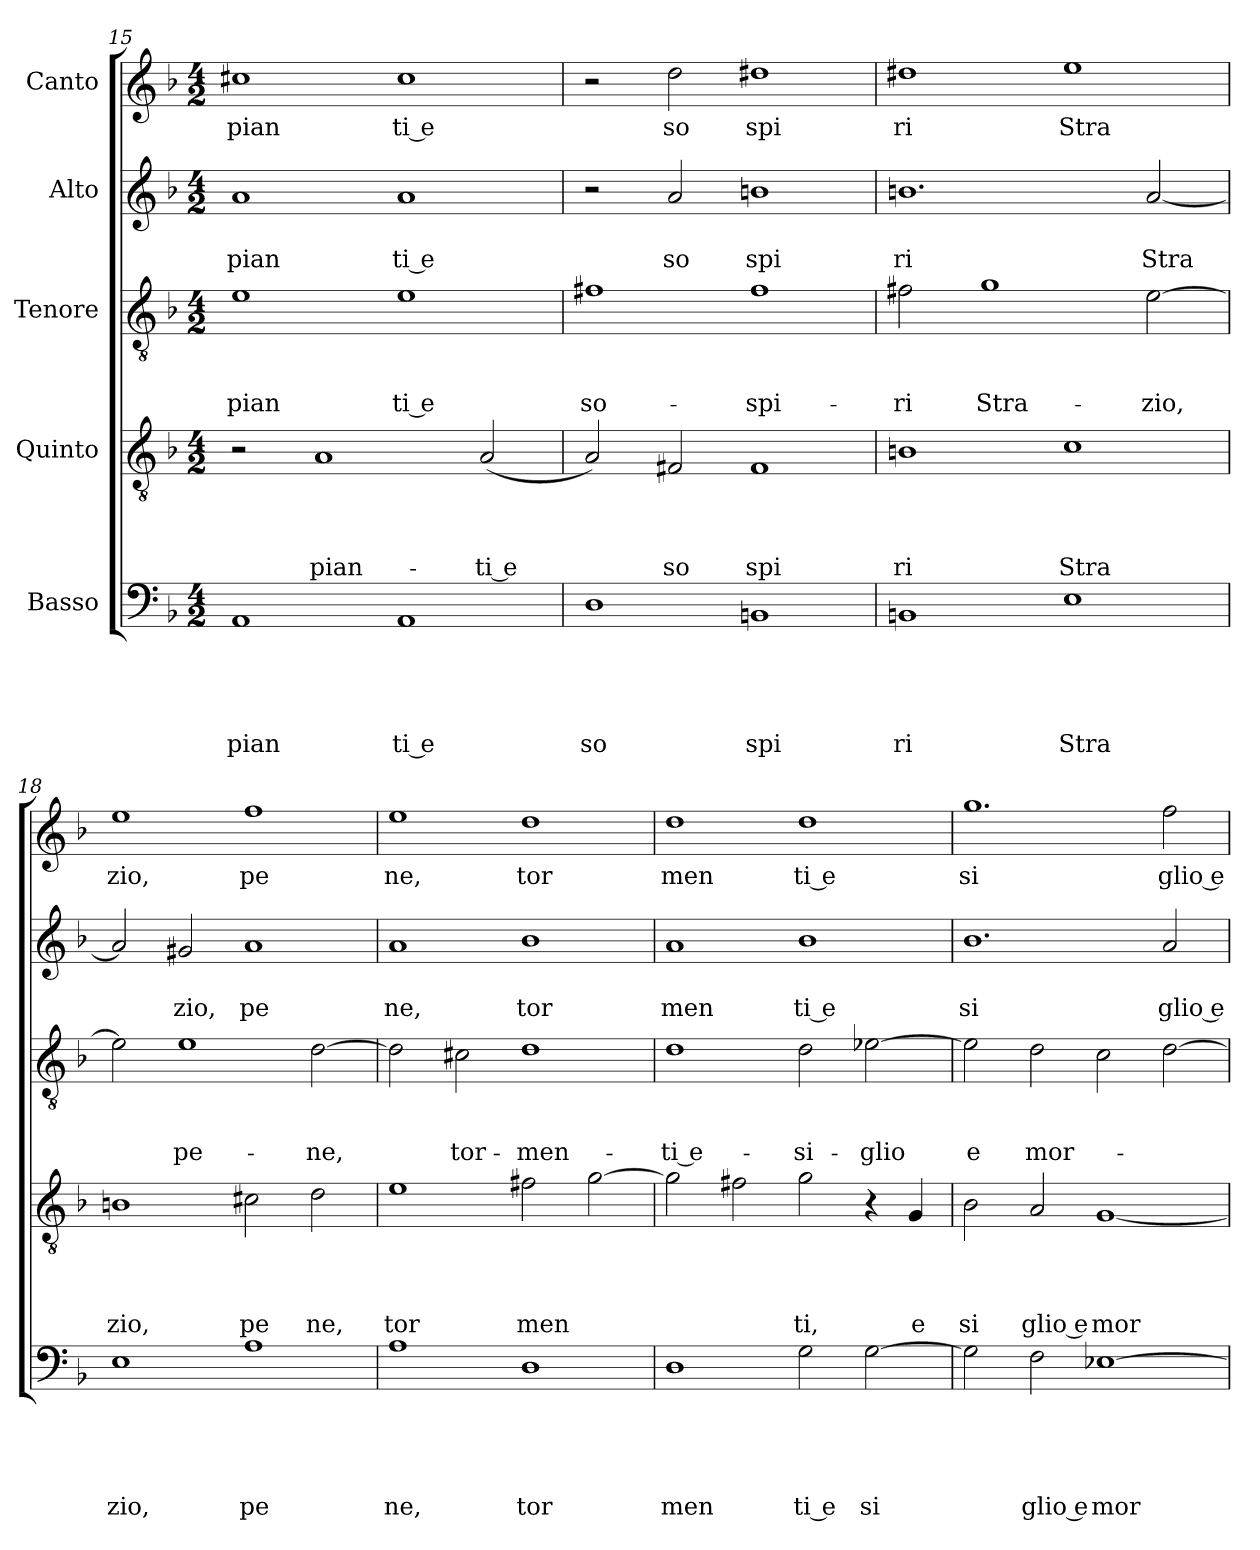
**kern	**text	**text	**text	**text	**text	**kern	**text	**text	**text	**text	**kern	**text	**text	**text	**kern	**text	**text	**kern	**text
*part5	*part5	*part5	*part5	*part5	*part5	*part4	*part4	*part4	*part4	*part4	*part3	*part3	*part3	*part3	*part2	*part2	*part2	*part1	*part1
*staff5	*staff5	*staff5	*staff5	*staff5	*staff5	*staff4	*staff4	*staff4	*staff4	*staff4	*staff3	*staff3	*staff3	*staff3	*staff2	*staff2	*staff2	*staff1	*staff1
*I"Basso	*	*	*	*	*	*I"Quinto	*	*	*	*	*I"Tenore	*	*	*	*I"Alto	*	*	*I"Canto	*
*clefF4	*	*	*	*	*	*clefGv2	*	*	*	*	*clefGv2	*	*	*	*clefG2	*	*	*clefG2	*
*k[b-]	*	*	*	*	*	*k[b-]	*	*	*	*	*k[b-]	*	*	*	*k[b-]	*	*	*k[b-]	*
*F:	*	*	*	*	*	*F:	*	*	*	*	*F:	*	*	*	*F:	*	*	*F:	*
*M4/2	*	*	*	*	*	*M4/2	*	*	*	*	*M4/2	*	*	*	*M4/2	*	*	*M4/2	*
=15	=15	=15	=15	=15	=15	=15	=15	=15	=15	=15	=15	=15	=15	=15	=15	=15	=15	=15	=15
!	!	!	!	!	!LO:LY:b	!	!	!	!	!	!	!	!	!LO:LY:b	!	!	!LO:LY:b	!	!LO:LY:b
1AA	.	.	.	.	pian	2r	.	.	.	.	1e	.	.	pian	1a	.	pian	1cc#X	pian
!	!	!	!	!	!	!	!	!	!	!LO:LY:b	!	!	!	!	!	!	!	!	!
.	.	.	.	.	.	1A	.	.	.	pian-	.	.	.	.	.	.	.	.	.
!	!	!	!	!	!LO:LY:b:rj	!	!	!	!	!	!	!	!	!LO:LY:b:rj	!	!	!LO:LY:b:rj	!	!LO:LY:b:rj
1AA	.	.	.	.	ti e	.	.	.	.	.	1e	.	.	ti e	1a	.	ti e	1cc#	ti e
!	!	!	!	!	!	!	!	!	!	!LO:LY:b	!	!	!	!	!	!	!	!	!
.	.	.	.	.	.	(<2A/	.	.	.	-ti e	.	.	.	.	.	.	.	.	.
!!LO:PB:g=z
=16	=16	=16	=16	=16	=16	=16	=16	=16	=16	=16	=16	=16	=16	=16	=16	=16	=16	=16	=16
!	!	!	!	!	!LO:LY:b	!	!	!	!	!	!	!	!	!LO:LY:b	!	!	!	!	!
1D	.	.	.	.	so	2A/)	.	.	.	.	1f#X	.	.	so-	2r	.	.	2r	.
!	!	!	!	!	!	!	!	!	!	!LO:LY:b	!	!	!	!	!	!	!LO:LY:b	!	!LO:LY:b
.	.	.	.	.	.	2F#X/	.	.	.	so	.	.	.	.	2a/	.	so	2dd\	so
!	!	!	!	!	!LO:LY:b	!	!	!	!	!LO:LY:b	!	!	!	!LO:LY:b	!	!	!LO:LY:b	!	!LO:LY:b
1BBn	.	.	.	.	spi	1F#	.	.	.	spi	1f#	.	.	-spi-	1bn	.	spi	1dd#X	spi
=17	=17	=17	=17	=17	=17	=17	=17	=17	=17	=17	=17	=17	=17	=17	=17	=17	=17	=17	=17
!	!	!	!	!	!LO:LY:b	!	!	!	!	!LO:LY:b	!	!	!	!LO:LY:b	!	!	!LO:LY:b	!	!LO:LY:b
1BBn	.	.	.	.	ri	1Bn	.	.	.	ri	2f#X\	.	.	-ri	1.bn	.	ri	1dd#X	ri
!	!	!	!	!	!	!	!	!	!	!	!	!	!	!LO:LY:b	!	!	!	!	!
.	.	.	.	.	.	.	.	.	.	.	1g	.	.	Stra-	.	.	.	.	.
!	!	!	!	!	!LO:LY:b	!	!	!	!	!LO:LY:b	!	!	!	!	!	!	!	!	!LO:LY:b
1E	.	.	.	.	Stra	1c	.	.	.	Stra	.	.	.	.	.	.	.	1ee	Stra
!	!	!	!	!	!	!	!	!	!	!	!	!	!	!LO:LY:b	!	!	!LO:LY:b	!	!
.	.	.	.	.	.	.	.	.	.	.	[>2e\	.	.	-zio,	[<2a/	.	Stra	.	.
=18	=18	=18	=18	=18	=18	=18	=18	=18	=18	=18	=18	=18	=18	=18	=18	=18	=18	=18	=18
!	!	!	!	!	!LO:LY:b	!	!	!	!	!LO:LY:b	!	!	!	!	!	!	!	!	!LO:LY:b
1E	.	.	.	.	zio,	1Bn	.	.	.	zio,	2e\]	.	.	.	2a/]	.	.	1ee	zio,
!	!	!	!	!	!	!	!	!	!	!	!	!	!	!LO:LY:b	!	!	!LO:LY:b	!	!
.	.	.	.	.	.	.	.	.	.	.	1e	.	.	pe-	2g#X/	.	zio,	.	.
!	!	!	!	!	!LO:LY:b	!	!	!	!	!LO:LY:b	!	!	!	!	!	!	!LO:LY:b	!	!LO:LY:b
1A	.	.	.	.	pe	2c#X\	.	.	.	pe	.	.	.	.	1a	.	pe	1ff	pe
!	!	!	!	!	!	!	!	!	!	!LO:LY:b	!	!	!	!LO:LY:b	!	!	!	!	!
.	.	.	.	.	.	2d\	.	.	.	ne,	[>2d\	.	.	-ne,	.	.	.	.	.
=19	=19	=19	=19	=19	=19	=19	=19	=19	=19	=19	=19	=19	=19	=19	=19	=19	=19	=19	=19
!	!	!	!	!	!LO:LY:b	!	!	!	!	!LO:LY:b	!	!	!	!	!	!	!LO:LY:b	!	!LO:LY:b
1A	.	.	.	.	ne,	1e	.	.	.	tor	2d\]	.	.	.	1a	.	ne,	1ee	ne,
!	!	!	!	!	!	!	!	!	!	!	!	!	!	!LO:LY:b	!	!	!	!	!
.	.	.	.	.	.	.	.	.	.	.	2c#X\	.	.	tor-	.	.	.	.	.
!	!	!	!	!	!LO:LY:b	!	!	!	!	!LO:LY:b	!	!	!	!LO:LY:b	!	!	!LO:LY:b	!	!LO:LY:b
1D	.	.	.	.	tor	2f#X\	.	.	.	men	1d	.	.	-men-	1b-	.	tor	1dd	tor
.	.	.	.	.	.	[>2g\	.	.	.	.	.	.	.	.	.	.	.	.	.
=20	=20	=20	=20	=20	=20	=20	=20	=20	=20	=20	=20	=20	=20	=20	=20	=20	=20	=20	=20
!	!	!	!	!	!LO:LY:b	!	!	!	!	!	!	!	!	!LO:LY:b:rj	!	!	!LO:LY:b	!	!LO:LY:b
1D	.	.	.	.	men	2g\]	.	.	.	.	1d	.	.	-ti e-	1a	.	men	1dd	men
.	.	.	.	.	.	2f#X\	.	.	.	.	.	.	.	.	.	.	.	.	.
!	!	!	!	!	!LO:LY:b:rj	!	!	!	!	!LO:LY:b	!	!	!	!LO:LY:b	!	!	!LO:LY:b:rj	!	!LO:LY:b:rj
2G\	.	.	.	.	ti e	2g\	.	.	.	ti,	2d\	.	.	-si-	1b-	.	ti e	1dd	ti e
!	!	!	!	!	!LO:LY:b	!	!	!	!	!	!	!	!	!LO:LY:b	!	!	!	!	!
[>2G\	.	.	.	.	si	4r	.	.	.	.	[>2e-X\	.	.	-glio	.	.	.	.	.
!	!	!	!	!	!	!	!	!	!	!LO:LY:b	!	!	!	!	!	!	!	!	!
.	.	.	.	.	.	4G/	.	.	.	e	.	.	.	.	.	.	.	.	.
=21	=21	=21	=21	=21	=21	=21	=21	=21	=21	=21	=21	=21	=21	=21	=21	=21	=21	=21	=21
!	!	!	!	!	!	!	!	!	!	!LO:LY:b	!	!	!	!LO:LY:b:rj	!	!	!LO:LY:b	!	!LO:LY:b
2G\]	.	.	.	.	.	2B-\	.	.	.	si	2e-\]	.	.	e	1.b-	.	si	1.gg	si
!	!	!	!	!	!LO:LY:b:rj	!	!	!	!	!LO:LY:b:rj	!	!	!	!LO:LY:b	!	!	!	!	!
2F\	.	.	.	.	glio e	2A/	.	.	.	glio e	2d\	.	.	mor-	.	.	.	.	.
!	!	!	!	!	!LO:LY:b	!	!	!	!	!LO:LY:b	!	!	!	!	!	!	!	!	!
[<1E-X	.	.	.	.	mor	[<1G	.	.	.	mor	2c\	.	.	.	.	.	.	.	.
!	!	!	!	!	!	!	!	!	!	!	!	!	!	!	!	!	!LO:LY:b:rj	!	!LO:LY:b:rj
.	.	.	.	.	.	.	.	.	.	.	[<2d\	.	.	.	2a/	.	glio e	2ff\	glio e
=	=	=	=	=	=	=	=	=	=	=	=	=	=	=	=	=	=	=	=
*-	*-	*-	*-	*-	*-	*-	*-	*-	*-	*-	*-	*-	*-	*-	*-	*-	*-	*-	*-
